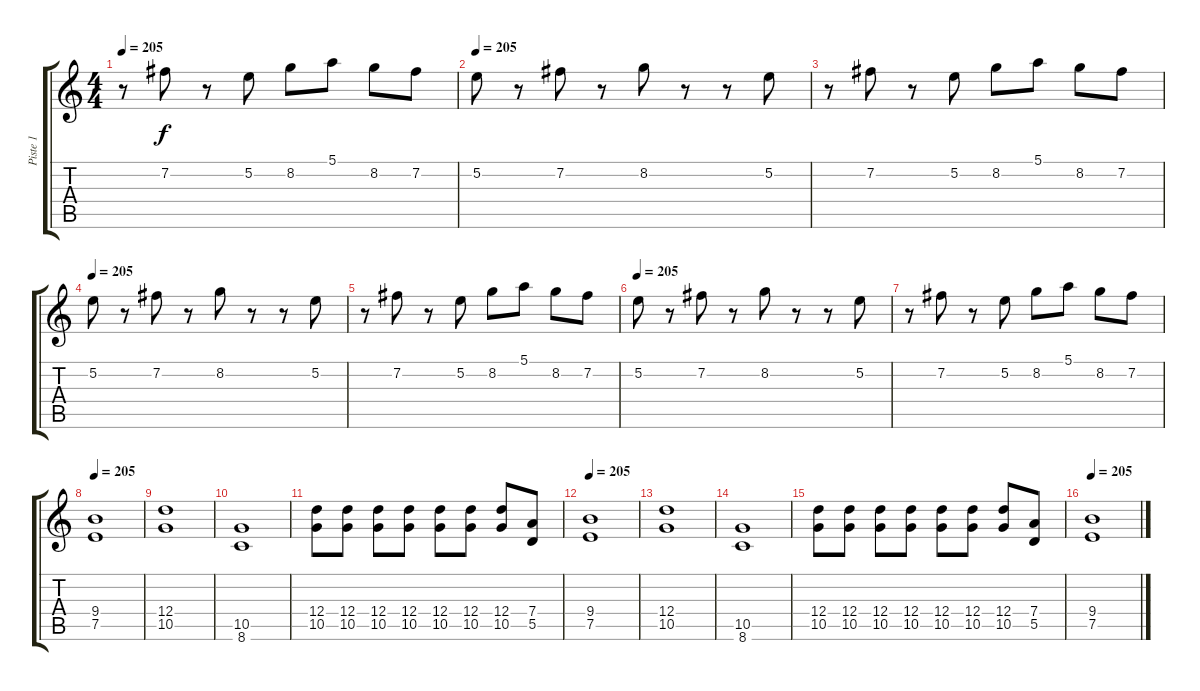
\track ("Piste 1" "Piste 1") {instrument electricguitarclean}
\staff {score tabs}
\tuning (E4 B3 G3 D3 A2 E2) {hide}
\ts (4 4)
\tempo 205
\clef g2
\ks c
r.8{dy f} 7.2.8 r.8 5.2.8 8.2.8 5.1.8 8.2.8 7.2.8 |
\tempo 205
5.2.8{instrument distortionguitar} r.8 7.2.8 r.8 8.2.8 r.8 r.8 5.2.8 |
r.8 7.2.8 r.8 5.2.8 8.2.8 5.1.8 8.2.8 7.2.8 |
\tempo 205
5.2.8{instrument distortionguitar} r.8 7.2.8 r.8 8.2.8 r.8 r.8 5.2.8 |
r.8 7.2.8 r.8 5.2.8 8.2.8 5.1.8 8.2.8 7.2.8 |
\tempo 205
5.2.8{instrument distortionguitar} r.8 7.2.8 r.8 8.2.8 r.8 r.8 5.2.8 |
r.8 7.2.8 r.8 5.2.8 8.2.8 5.1.8 8.2.8 7.2.8 |
\tempo 205
(9.4 7.5).1{instrument distortionguitar} |
(12.4 10.5).1 |
(10.5 8.6).1 |
(12.4 10.5).8 (12.4 10.5).8 (12.4 10.5).8 (12.4 10.5).8 (12.4 10.5).8 (12.4 10.5).8 (12.4 10.5).8 (7.4 5.5).8 |
\tempo 205
(9.4 7.5).1{instrument distortionguitar} |
(12.4 10.5).1 |
(10.5 8.6).1 |
(12.4 10.5).8 (12.4 10.5).8 (12.4 10.5).8 (12.4 10.5).8 (12.4 10.5).8 (12.4 10.5).8 (12.4 10.5).8 (7.4 5.5).8 |
\tempo 205
(9.4 7.5).1{instrument distortionguitar}
